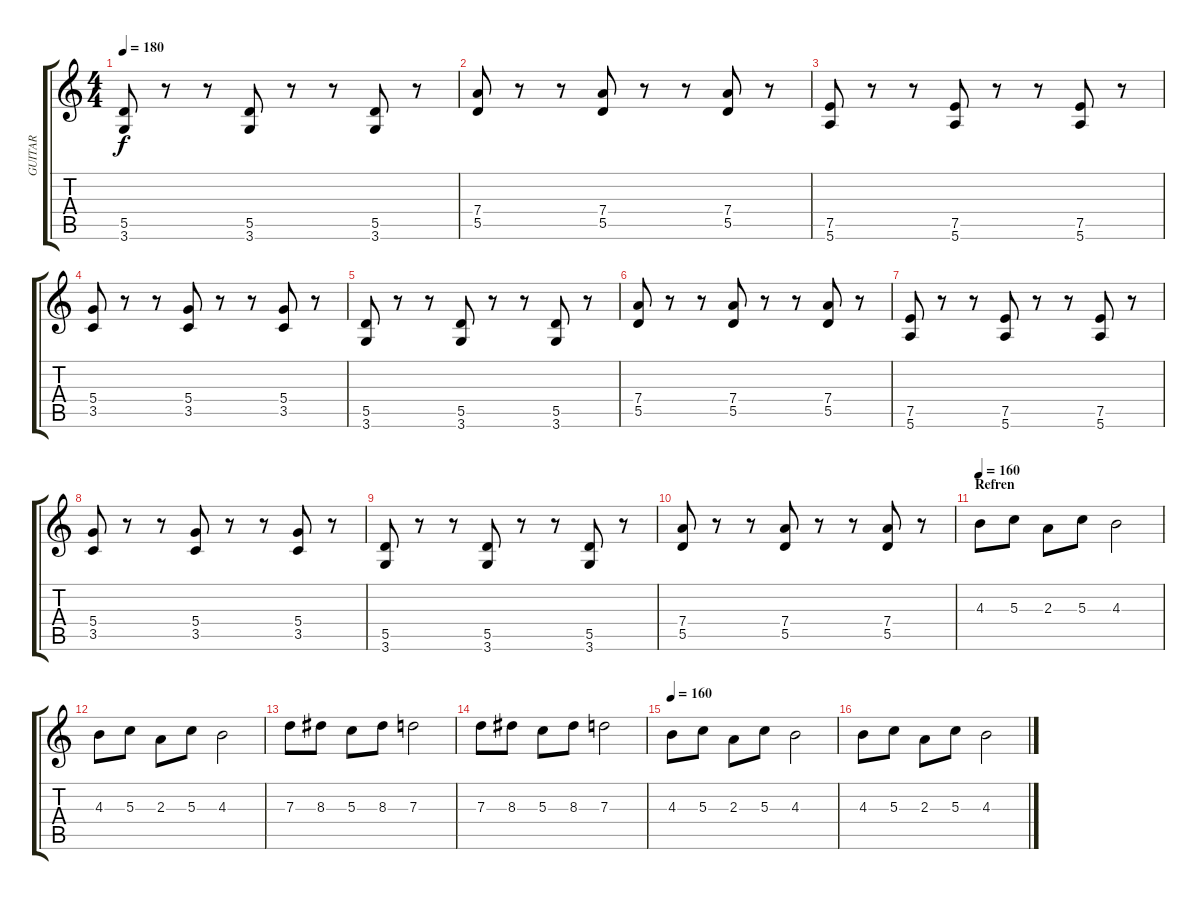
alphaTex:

\track ("GUITAR" "GUITAR") {instrument distortionguitar}
\staff {score tabs}
\tuning (E4 B3 G3 D3 A2 E2) {hide}
\ts (4 4)
\tempo 180
\clef g2
\ks c
(5.5 3.6).8{dy f} r.8 r.8 (5.5 3.6).8 r.8 r.8 (5.5 3.6).8 r.8 |
(7.4 5.5).8 r.8 r.8 (7.4 5.5).8 r.8 r.8 (7.4 5.5).8 r.8 |
(7.5 5.6).8 r.8 r.8 (7.5 5.6).8 r.8 r.8 (7.5 5.6).8 r.8 |
(5.4 3.5).8 r.8 r.8 (5.4 3.5).8 r.8 r.8 (5.4 3.5).8 r.8 |
(5.5 3.6).8 r.8 r.8 (5.5 3.6).8 r.8 r.8 (5.5 3.6).8 r.8 |
(7.4 5.5).8 r.8 r.8 (7.4 5.5).8 r.8 r.8 (7.4 5.5).8 r.8 |
(7.5 5.6).8 r.8 r.8 (7.5 5.6).8 r.8 r.8 (7.5 5.6).8 r.8 |
(5.4 3.5).8 r.8 r.8 (5.4 3.5).8 r.8 r.8 (5.4 3.5).8 r.8 |
(5.5 3.6).8 r.8 r.8 (5.5 3.6).8 r.8 r.8 (5.5 3.6).8 r.8 |
(7.4 5.5).8 r.8 r.8 (7.4 5.5).8 r.8 r.8 (7.4 5.5).8 r.8 |
\section ("" "Refren")
\tempo 160
4.3.8 5.3.8 2.3.8 5.3.8 4.3.2 |
4.3.8 5.3.8 2.3.8 5.3.8 4.3.2 |
7.3.8 8.3.8 5.3.8 8.3.8 7.3.2 |
7.3.8 8.3.8 5.3.8 8.3.8 7.3.2 |
\tempo 160
4.3.8 5.3.8 2.3.8 5.3.8 4.3.2 |
4.3.8 5.3.8 2.3.8 5.3.8 4.3.2
